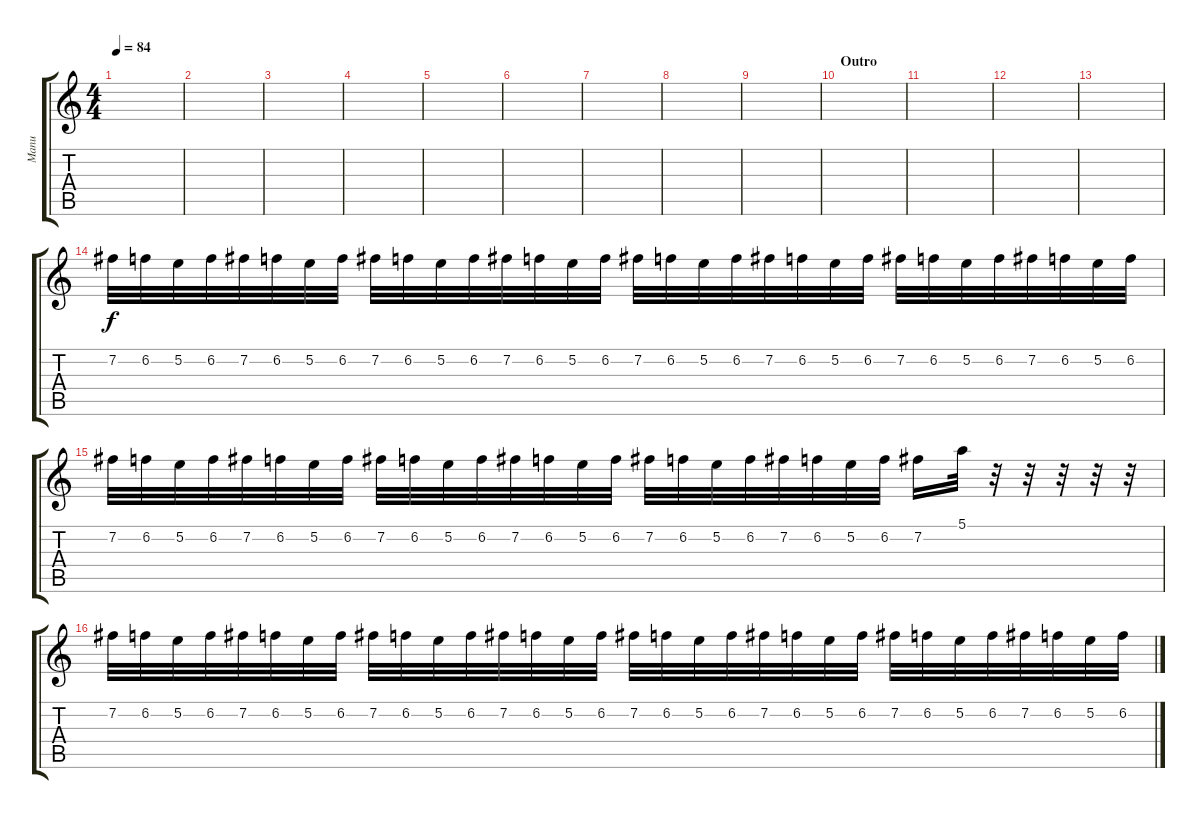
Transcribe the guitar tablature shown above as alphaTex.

\track ("Manu" "Manu") {instrument electricguitarjazz}
\staff {score tabs}
\tuning (E4 B3 G3 D3 A2 E2) {hide}
\ts (4 4)
\tempo 84
\clef g2
\ks c
|
|
|
|
|
|
|
|
|
\section ("" "Outro")
|
|
|
|
7.2.32 6.2.32 5.2.32 6.2.32 7.2.32 6.2.32 5.2.32 6.2.32 7.2.32 6.2.32 5.2.32 6.2.32 7.2.32 6.2.32 5.2.32 6.2.32 7.2.32 6.2.32 5.2.32 6.2.32 7.2.32 6.2.32 5.2.32 6.2.32 7.2.32 6.2.32 5.2.32 6.2.32 7.2.32 6.2.32 5.2.32 6.2.32 |
7.2.32 6.2.32 5.2.32 6.2.32 7.2.32 6.2.32 5.2.32 6.2.32 7.2.32 6.2.32 5.2.32 6.2.32 7.2.32 6.2.32 5.2.32 6.2.32 7.2.32 6.2.32 5.2.32 6.2.32 7.2.32 6.2.32 5.2.32 6.2.32 7.2.16 5.1.32 r.32 r.32 r.32 r.32 r.32 |
7.2.32 6.2.32 5.2.32 6.2.32 7.2.32 6.2.32 5.2.32 6.2.32 7.2.32 6.2.32 5.2.32 6.2.32 7.2.32 6.2.32 5.2.32 6.2.32 7.2.32 6.2.32 5.2.32 6.2.32 7.2.32 6.2.32 5.2.32 6.2.32 7.2.32 6.2.32 5.2.32 6.2.32 7.2.32 6.2.32 5.2.32 6.2.32
